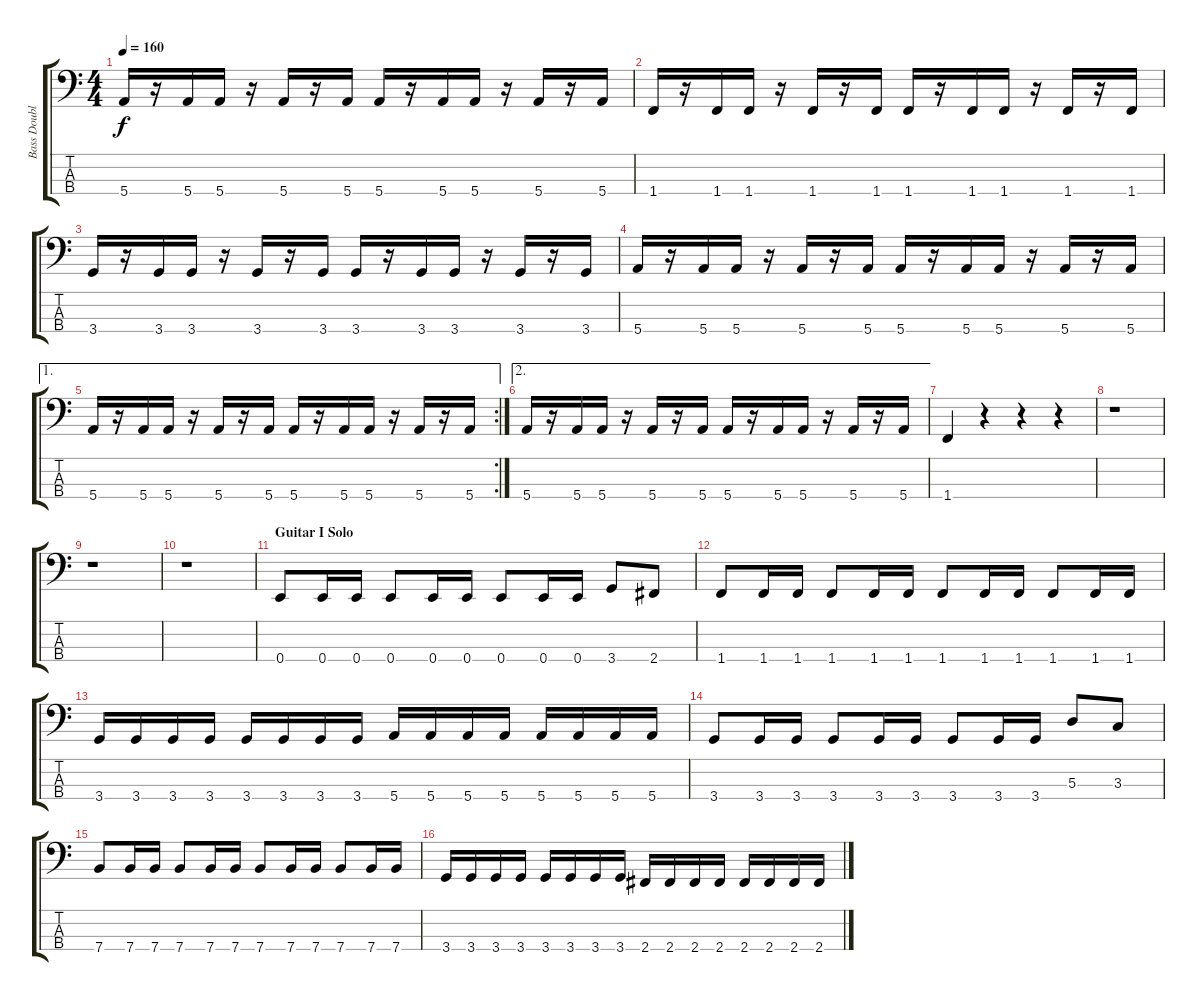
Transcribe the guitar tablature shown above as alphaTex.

\track ("Bass Double" "Bass Doubl") {instrument slapbass2}
\staff {score tabs}
\tuning (G2 D2 A1 E1) {hide}
\ts (4 4)
\tempo 160
\clef f4
\ks c
5.4.16{dy f} r.16 5.4.16 5.4.16 r.16 5.4.16 r.16 5.4.16 5.4.16 r.16 5.4.16 5.4.16 r.16 5.4.16 r.16 5.4.16 |
1.4.16 r.16 1.4.16 1.4.16 r.16 1.4.16 r.16 1.4.16 1.4.16 r.16 1.4.16 1.4.16 r.16 1.4.16 r.16 1.4.16 |
3.4.16 r.16 3.4.16 3.4.16 r.16 3.4.16 r.16 3.4.16 3.4.16 r.16 3.4.16 3.4.16 r.16 3.4.16 r.16 3.4.16 |
5.4.16 r.16 5.4.16 5.4.16 r.16 5.4.16 r.16 5.4.16 5.4.16 r.16 5.4.16 5.4.16 r.16 5.4.16 r.16 5.4.16 |
\ae 1
\rc 2
5.4.16 r.16 5.4.16 5.4.16 r.16 5.4.16 r.16 5.4.16 5.4.16 r.16 5.4.16 5.4.16 r.16 5.4.16 r.16 5.4.16 |
\ae 2
5.4.16 r.16 5.4.16 5.4.16 r.16 5.4.16 r.16 5.4.16 5.4.16 r.16 5.4.16 5.4.16 r.16 5.4.16 r.16 5.4.16 |
1.4.4 r.4 r.4 r.4 |
r.1 |
r.1 |
r.1 |
\section ("" "Guitar I Solo")
0.4.8 0.4.16 0.4.16 0.4.8 0.4.16 0.4.16 0.4.8 0.4.16 0.4.16 3.4.8 2.4.8 |
1.4.8 1.4.16 1.4.16 1.4.8 1.4.16 1.4.16 1.4.8 1.4.16 1.4.16 1.4.8 1.4.16 1.4.16 |
3.4.16 3.4.16 3.4.16 3.4.16 3.4.16 3.4.16 3.4.16 3.4.16 5.4.16 5.4.16 5.4.16 5.4.16 5.4.16 5.4.16 5.4.16 5.4.16 |
3.4.8 3.4.16 3.4.16 3.4.8 3.4.16 3.4.16 3.4.8 3.4.16 3.4.16 5.3.8 3.3.8 |
7.4.8 7.4.16 7.4.16 7.4.8 7.4.16 7.4.16 7.4.8 7.4.16 7.4.16 7.4.8 7.4.16 7.4.16 |
3.4.16 3.4.16 3.4.16 3.4.16 3.4.16 3.4.16 3.4.16 3.4.16 2.4.16 2.4.16 2.4.16 2.4.16 2.4.16 2.4.16 2.4.16 2.4.16
